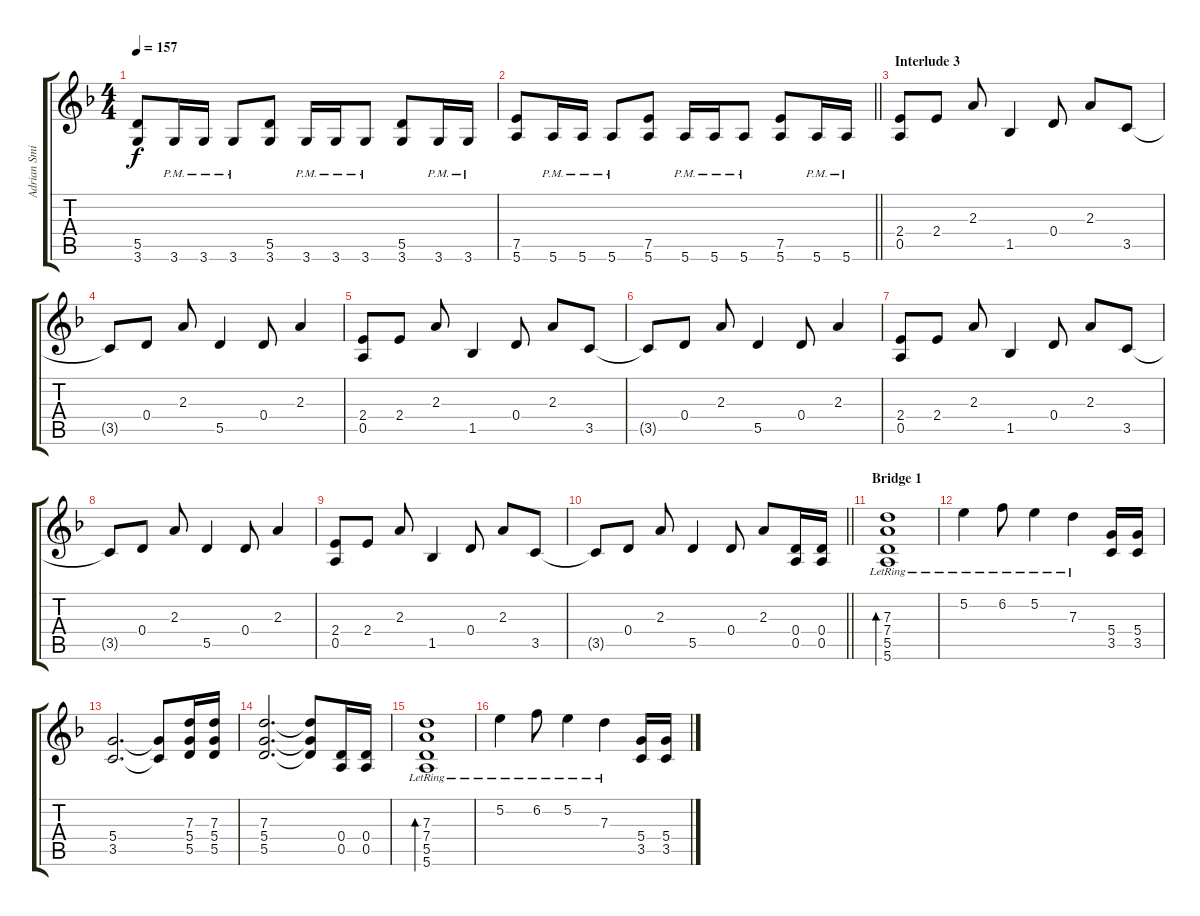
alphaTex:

\track ("Adrian Smith" "Adrian Smi") {instrument overdrivenguitar}
\staff {score tabs}
\tuning (E4 B3 G3 D3 A2 E2) {hide}
\ts (4 4)
\tempo 157
\clef g2
\ks f
(5.5 3.6).8{dy f} 3.6{pm}.16 3.6{pm}.16 3.6{pm}.8 (5.5 3.6).8 3.6{pm}.16 3.6{pm}.16 3.6{pm}.8 (5.5 3.6).8 3.6{pm}.16 3.6{pm}.16 |
\barLineRight lightlight
(7.5 5.6).8 5.6{pm}.16 5.6{pm}.16 5.6{pm}.8 (7.5 5.6).8 5.6{pm}.16 5.6{pm}.16 5.6{pm}.8 (7.5 5.6).8 5.6{pm}.16 5.6{pm}.16 |
\section ("" "Interlude 3")
(2.4 0.5).8 2.4.8 2.3.8 1.5.4 0.4.8 2.3.8 3.5.8 |
3.5{t}.8 0.4.8 2.3.8 5.5.4 0.4.8 2.3.4 |
(2.4 0.5).8 2.4.8 2.3.8 1.5.4 0.4.8 2.3.8 3.5.8 |
3.5{t}.8 0.4.8 2.3.8 5.5.4 0.4.8 2.3.4 |
(2.4 0.5).8 2.4.8 2.3.8 1.5.4 0.4.8 2.3.8 3.5.8 |
3.5{t}.8 0.4.8 2.3.8 5.5.4 0.4.8 2.3.4 |
(2.4 0.5).8 2.4.8 2.3.8 1.5.4 0.4.8 2.3.8 3.5.8 |
\barLineRight lightlight
3.5{t}.8 0.4.8 2.3.8 5.5.4 0.4.8 2.3.8 (0.4 0.5).16 (0.4 0.5).16 |
\section ("" "Bridge 1")
(7.3{lr} 7.4{lr} 5.5{lr} 5.6{lr}).1{bd 240} |
5.2{lr}.4 6.2{lr}.8 5.2{lr}.4 7.3{lr}.4 (5.4 3.5).16 (5.4 3.5).16 |
(5.4 3.5).2{d} (5.4{t} 3.5{t}).8 (7.3 5.4 5.5).16 (7.3 5.4 5.5).16 |
(7.3 5.4 5.5).2{d} (7.3{t} 5.4{t} 5.5{t}).8 (0.4 0.5).16 (0.4 0.5).16 |
(7.3{lr} 7.4{lr} 5.5{lr} 5.6{lr}).1{bd 240} |
5.2{lr}.4 6.2{lr}.8 5.2{lr}.4 7.3{lr}.4 (5.4 3.5).16 (5.4 3.5).16
